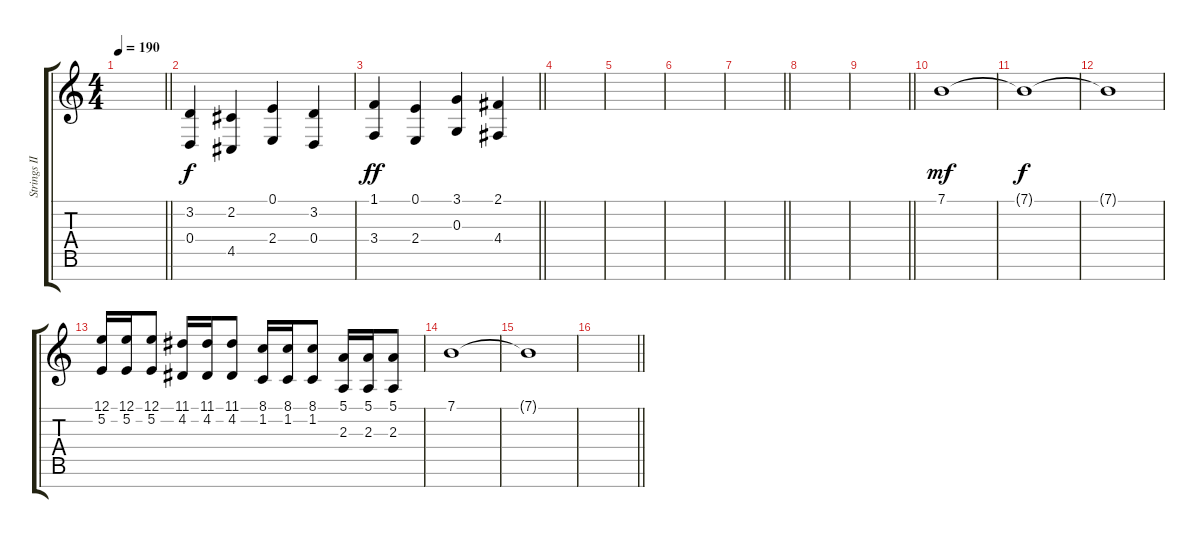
\track ("Strings II" "Strings II") {instrument stringensemble1}
\staff {score tabs}
\tuning (E4 B3 G3 D3 A2 E2 B1) {hide}
\ts (4 4)
\tempo 190
\clef g2
\barLineRight lightlight
\ks c
|
\section ("" "")
(3.2 0.4).4{dy f} (2.2 4.5).4 (0.1 2.4).4 (3.2 0.4).4 |
\barLineRight lightlight
(1.1 3.4).4{dy ff} (0.1 2.4).4 (3.1 0.3).4 (2.1 4.4).4 |
\section ("" "")
|
|
|
\barLineRight lightlight
|
\section ("" "")
|
\barLineRight lightlight
|
\section ("" "")
7.1.1{dy mf} |
7.1{t}.1{dy f} |
7.1{t}.1 |
(12.1 5.2).16 (12.1 5.2).16 (12.1 5.2).8 (11.1 4.2).16 (11.1 4.2).16 (11.1 4.2).8 (8.1 1.2).16 (8.1 1.2).16 (8.1 1.2).8 (5.1 2.3).16 (5.1 2.3).16 (5.1 2.3).8 |
7.1.1 |
7.1{t}.1 |
\barLineRight lightlight
